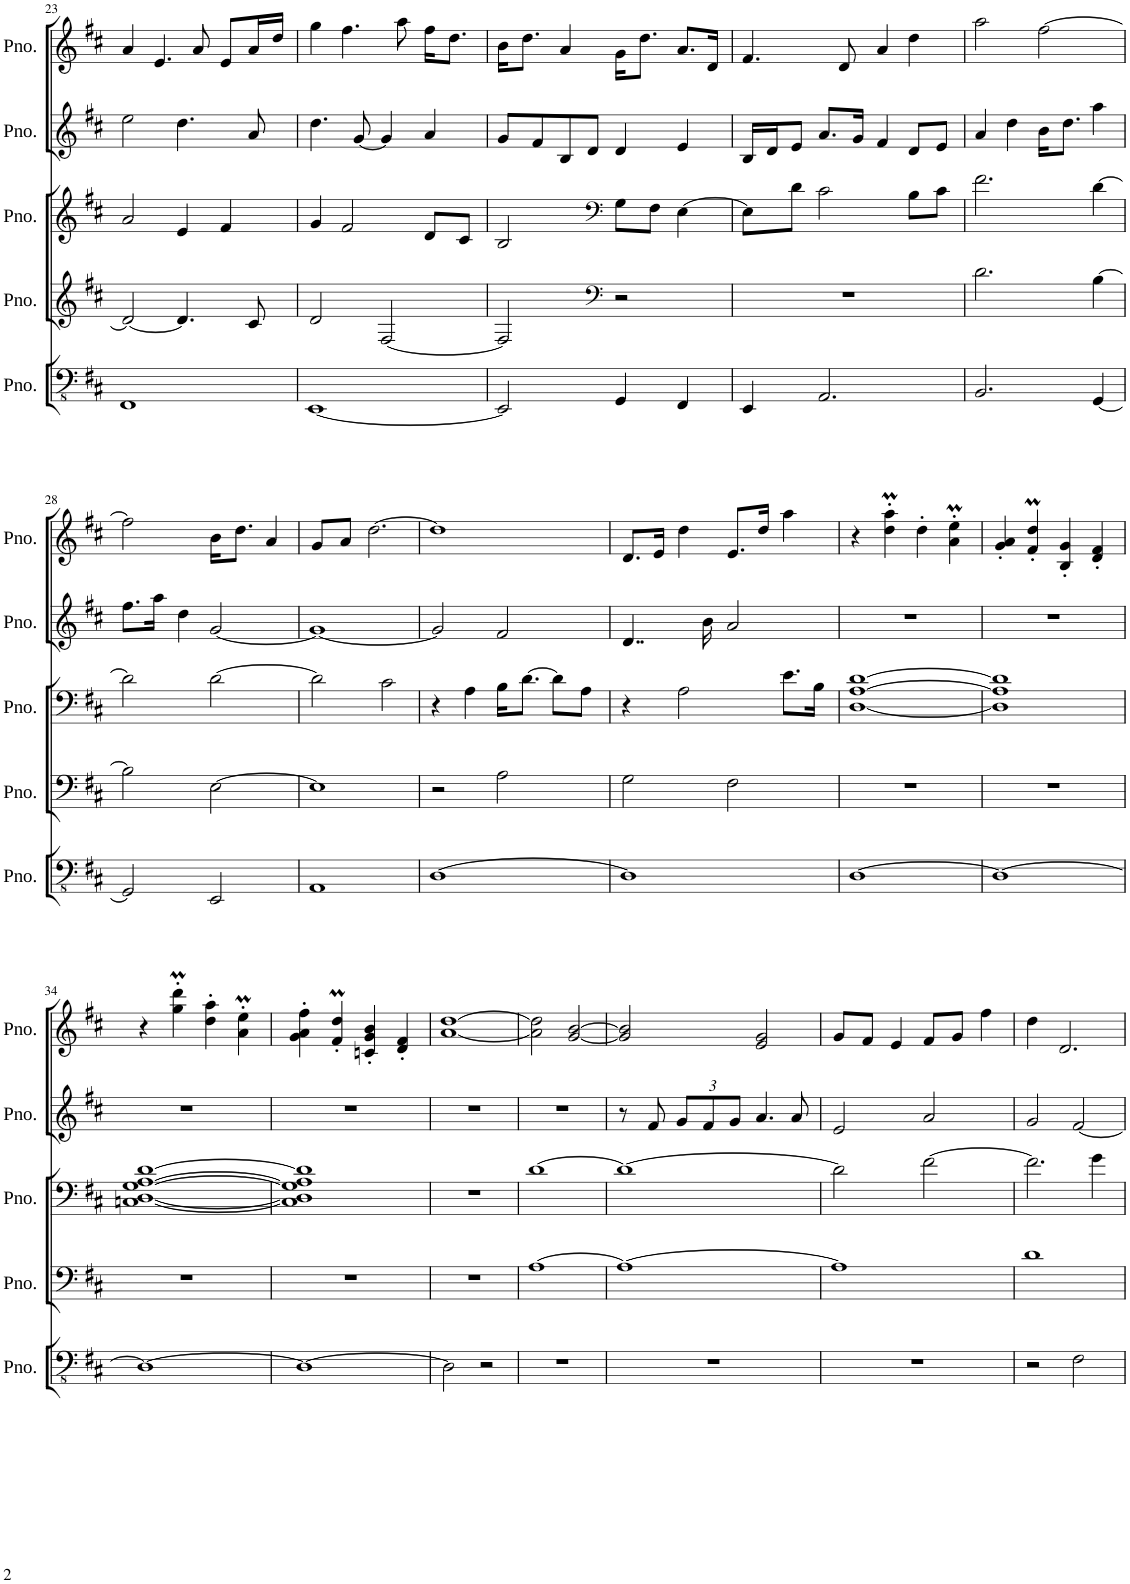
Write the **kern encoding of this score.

**kern	**kern	**kern	**kern	**kern
*part5	*part4	*part3	*part2	*part1
*staff5	*staff4	*staff3	*staff2	*staff1
*I"Piano	*I"Piano	*I"Piano	*I"Piano	*I"Piano
*I'Pno.	*I'Pno.	*I'Pno.	*I'Pno.	*I'Pno.
!!LO:PB:g=z
*clefFv4	*clefG2	*clefG2	*clefG2	*clefG2
*k[f#c#]	*k[f#c#]	*k[f#c#]	*k[f#c#]	*k[f#c#]
*M4/4	*M4/4	*M4/4	*M4/4	*M4/4
=23	=23	=23	=23	=23
1FFF#	2d/_	2a/	2ee\	4a/
.	.	.	.	4.e/
.	4.d/]	4e/	4.dd\	.
.	.	.	.	8a/
.	.	4f#/	.	8e/L
.	8c#/	.	8a/	16a/L
.	.	.	.	16dd/JJ
=24	=24	=24	=24	=24
[1EEE	2d/	4g/	4.dd\	4gg\
.	.	2f#/	.	4.ff#\
.	.	.	[8g/	.
.	[2F#/	.	4g/]	.
.	.	.	.	8aa\
.	.	8d/L	4a/	16ff#\KL
.	.	.	.	8.dd\J
.	.	8c#/J	.	.
=25	=25	=25	=25	=25
2EEE/]	2F#/]	2B/	8g/L	16b\KL
.	.	.	.	8.dd\J
.	.	.	8f#/	.
.	.	.	8B/	4a/
.	.	.	8d/J	.
*	*clefF4	*clefF4	*	*
4GGG/	2r	8G\L	4d/	16g\KL
.	.	.	.	8.dd\J
.	.	8F#\J	.	.
4FFF#/	.	[4E\	4e/	8.a/L
.	.	.	.	16d/Jk
=26	=26	=26	=26	=26
4EEE/	1r	8E\L]	16B/LL	4.f#/
.	.	.	16d/J	.
.	.	8d\J	8e/J	.
2.AAA/	.	2c#\	8.a/L	.
.	.	.	.	8d/
.	.	.	16g/Jk	.
.	.	.	4f#/	4a/
.	.	8B\L	8d/L	4dd\
.	.	8c#\J	8e/J	.
=27	=27	=27	=27	=27
2.BBB/	2.d\	2.f#\	4a/	2aa\
.	.	.	4dd\	.
.	.	.	16b\KL	[2ff#\
.	.	.	8.dd\J	.
[4GGG/	[4B\	[4d\	4aa\	.
!!LO:LB:g=z
=28	=28	=28	=28	=28
2GGG/]	2B\]	2d\]	8.ff#\L	2ff#\]
.	.	.	16aa\Jk	.
.	.	.	4dd\	.
2EEE/	[2E\	[2d\	[2g/	16b\KL
.	.	.	.	8.dd\J
.	.	.	.	4a/
=29	=29	=29	=29	=29
1AAA	1E]	2d\]	1g_	8g/L
.	.	.	.	8a/J
.	.	.	.	[2.dd\
.	.	2c#\	.	.
=30	=30	=30	=30	=30
[1DD	2r	4r	2g/]	1dd]
.	.	4A\	.	.
.	2A\	16B\KL	2f#/	.
.	.	[8.d\J	.	.
.	.	8d\L]	.	.
.	.	8A\J	.	.
=31	=31	=31	=31	=31
1DD]	2G\	4r	4..d/	8.d/L
.	.	.	.	16e/Jk
.	.	2A\	.	4dd\
.	.	.	16b\	.
.	2F#\	.	2a/	8.e/L
.	.	.	.	16dd/Jk
.	.	8.e\L	.	4aa\
.	.	16B\Jk	.	.
=32	=32	=32	=32	=32
[1DD	1r	[1D [1A [1d	1r	4r
.	.	.	.	4dd\M' 4aa\M'
.	.	.	.	4dd'\
.	.	.	.	4a\M' 4ee\M'
=33	=33	=33	=33	=33
1DD_	1r	1D] 1A] 1d]	1r	4g/' 4a/'
.	.	.	.	4f#/M' 4dd/M'
.	.	.	.	4B/' 4g/'
.	.	.	.	4d/' 4f#/'
!!LO:LB:g=z
=34	=34	=34	=34	=34
1DD_	1r	[1Cn [1D [1G [1A [1d	1r	4r
.	.	.	.	4gg\M' 4ddd\M'
.	.	.	.	4dd\' 4aa\'
.	.	.	.	4a\M' 4ee\M'
=35	=35	=35	=35	=35
1DD_	1r	1C] 1D] 1G] 1A] 1d]	1r	4g\' 4a\' 4ff#\'
.	.	.	.	4f#/M' 4dd/M'
.	.	.	.	4cn/' 4g/' 4b/'
.	.	.	.	4d/' 4f#/'
=36	=36	=36	=36	=36
2DD\]	1r	1r	1r	[1a [1dd
2r	.	.	.	.
=37	=37	=37	=37	=37
1r	[1A	[1d	1r	2a\] 2dd\]
.	.	.	.	[2g/ [2b/
=38	=38	=38	=38	=38
1r	1A_	1d_	8r	2g/] 2b/]
.	.	.	8f#/	.
*	*	*	*Xbrackettup	*
.	.	.	12g/L	.
.	.	.	12f#/	.
.	.	.	12g/J	.
.	.	.	4.a/	2e/ 2g/
.	.	.	8a/	.
=39	=39	=39	=39	=39
1r	1A]	2d\]	2e/	8g/L
.	.	.	.	8f#/J
.	.	.	.	4e/
.	.	[2f#\	2a/	8f#/L
.	.	.	.	8g/J
.	.	.	.	4ff#\
=40	=40	=40	=40	=40
2r	1d	2.f#\]	2g/	4dd\
.	.	.	.	2.d/
2FF#\	.	.	[2f#/	.
.	.	4g\	.	.
=	=	=	=	=
*-	*-	*-	*-	*-
